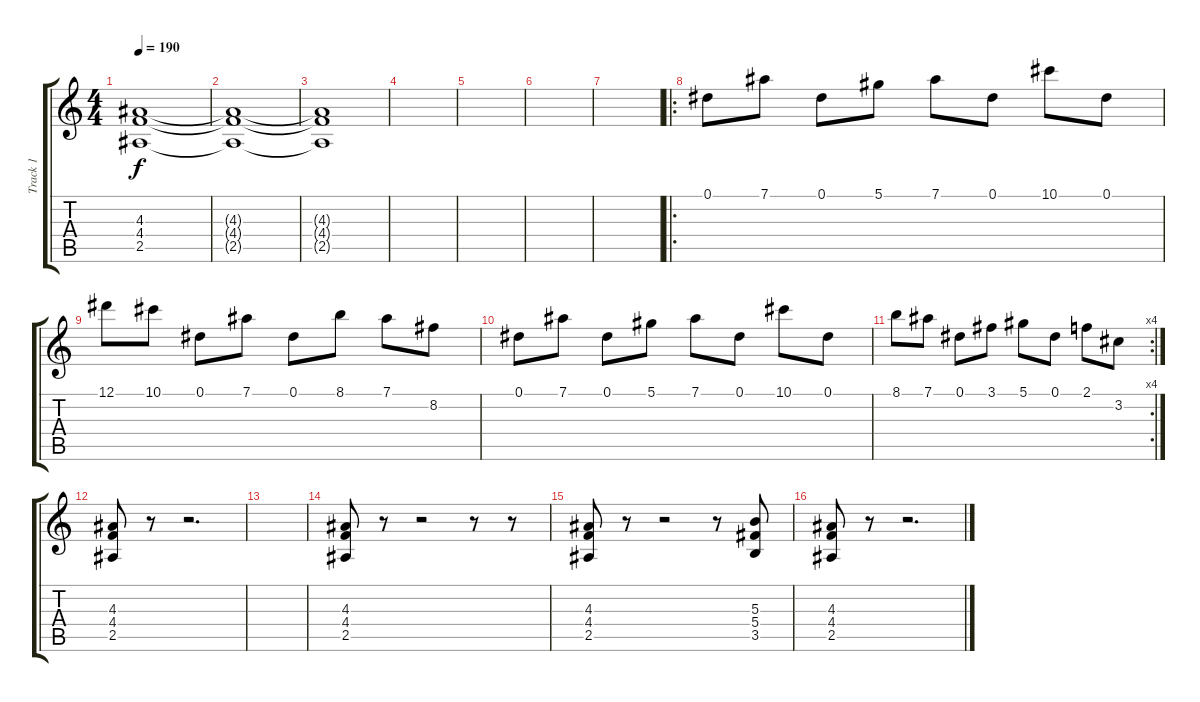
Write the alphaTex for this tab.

\track ("Track 1" "Track 1") {instrument distortionguitar}
\staff {score tabs}
\tuning (Eb4 Bb3 Gb3 Db3 Ab2 Eb2) {hide}
\ts (4 4)
\tempo 190
\clef g2
\ks c
(4.3{t} 4.4{t} 2.5{t}).1{dy f} |
(4.3{t} 4.4{t} 2.5{t}).1 |
(4.3{t} 4.4{t} 2.5{t}).1 |
|
|
|
|
\ro
0.1.8 7.1.8 0.1.8 5.1.8 7.1.8 0.1.8 10.1.8 0.1.8 |
12.1.8 10.1.8 0.1.8 7.1.8 0.1.8 8.1.8 7.1.8 8.2.8 |
0.1.8 7.1.8 0.1.8 5.1.8 7.1.8 0.1.8 10.1.8 0.1.8 |
\rc 4
8.1.8 7.1.8 0.1.8 3.1.8 5.1.8 0.1.8 2.1.8 3.2.8 |
(4.3 4.4 2.5).8 r.8 r.2{d} |
|
(4.3 4.4 2.5).8 r.8 r.2 r.8 r.8 |
(4.3 4.4 2.5).8 r.8 r.2 r.8 (5.3 5.4 3.5).8 |
(4.3 4.4 2.5).8 r.8 r.2{d}
